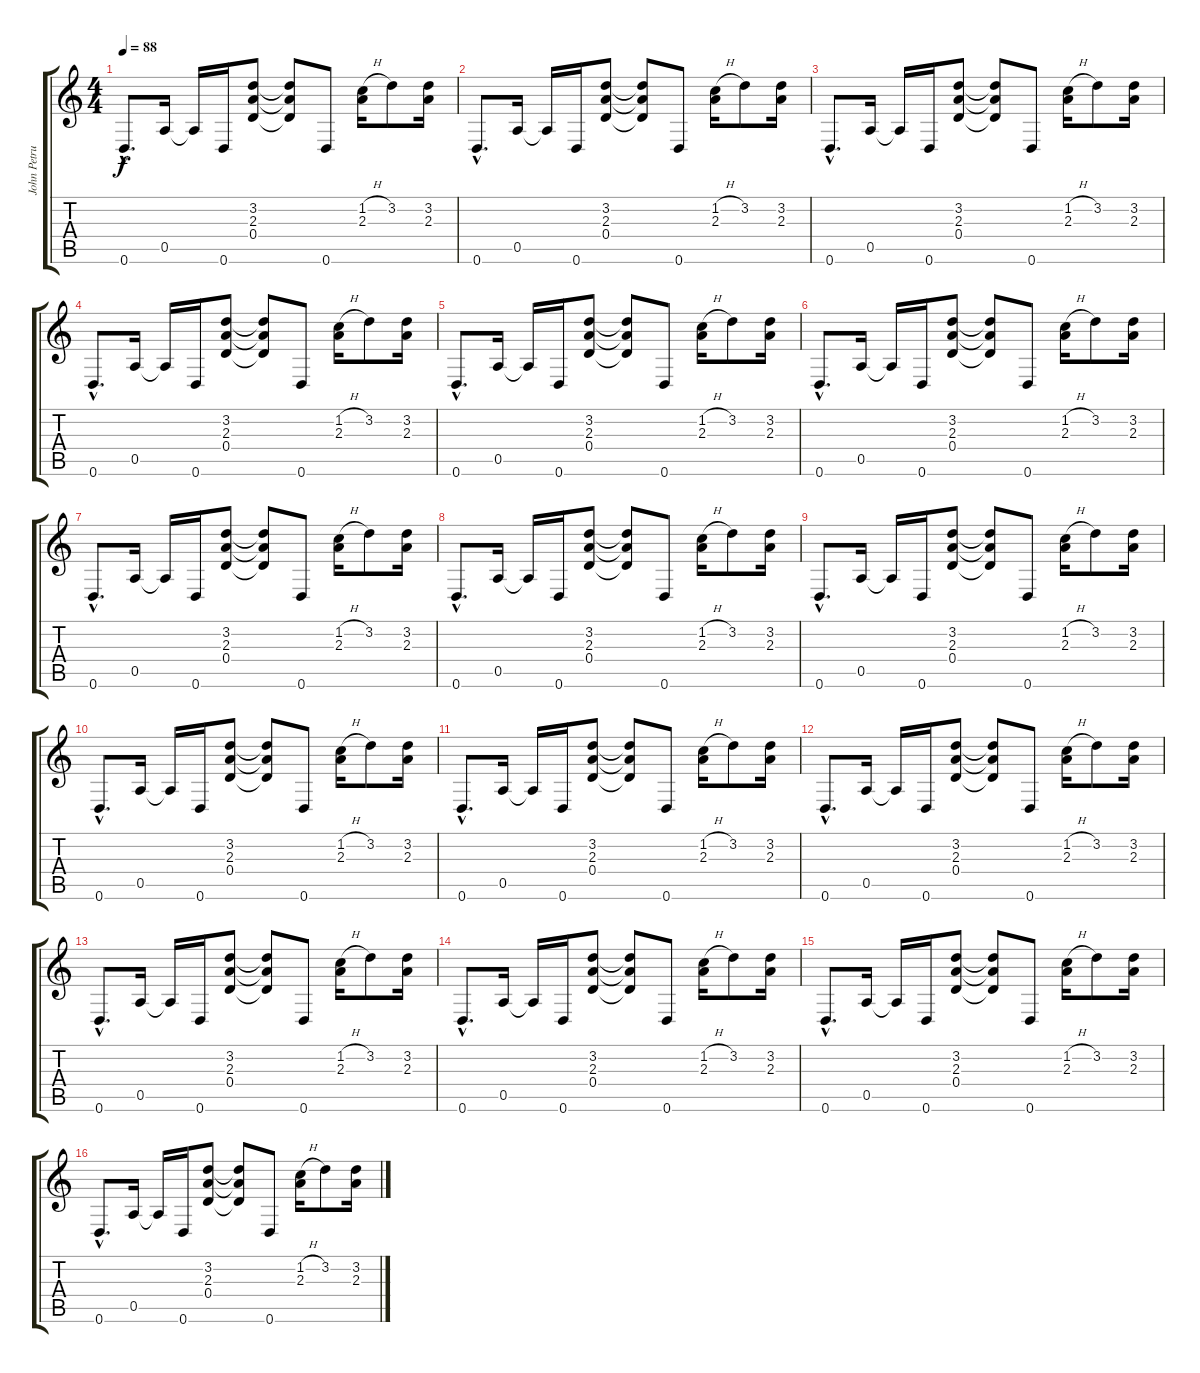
\track ("John Petrucci" "John Petru") {instrument distortionguitar}
\staff {score tabs}
\tuning (E4 B3 G3 D3 A2 D2) {hide}
\ts (4 4)
\tempo 88
\clef g2
\ks c
0.6{hac}.8{d dy f} 0.5.16 0.5{t}.16 0.6.16 (3.2 2.3 0.4).8 (3.2{t} 2.3{t} 0.4{t}).8 0.6.8 (1.2{h} 2.3).16 3.2.8 (3.2 2.3).16 |
0.6{hac}.8{d} 0.5.16 0.5{t}.16 0.6.16 (3.2 2.3 0.4).8 (3.2{t} 2.3{t} 0.4{t}).8 0.6.8 (1.2{h} 2.3).16 3.2.8 (3.2 2.3).16 |
0.6{hac}.8{d} 0.5.16 0.5{t}.16 0.6.16 (3.2 2.3 0.4).8 (3.2{t} 2.3{t} 0.4{t}).8 0.6.8 (1.2{h} 2.3).16 3.2.8 (3.2 2.3).16 |
0.6{hac}.8{d} 0.5.16 0.5{t}.16 0.6.16 (3.2 2.3 0.4).8 (3.2{t} 2.3{t} 0.4{t}).8 0.6.8 (1.2{h} 2.3).16 3.2.8 (3.2 2.3).16 |
0.6{hac}.8{d} 0.5.16 0.5{t}.16 0.6.16 (3.2 2.3 0.4).8 (3.2{t} 2.3{t} 0.4{t}).8 0.6.8 (1.2{h} 2.3).16 3.2.8 (3.2 2.3).16 |
0.6{hac}.8{d} 0.5.16 0.5{t}.16 0.6.16 (3.2 2.3 0.4).8 (3.2{t} 2.3{t} 0.4{t}).8 0.6.8 (1.2{h} 2.3).16 3.2.8 (3.2 2.3).16 |
0.6{hac}.8{d} 0.5.16 0.5{t}.16 0.6.16 (3.2 2.3 0.4).8 (3.2{t} 2.3{t} 0.4{t}).8 0.6.8 (1.2{h} 2.3).16 3.2.8 (3.2 2.3).16 |
0.6{hac}.8{d} 0.5.16 0.5{t}.16 0.6.16 (3.2 2.3 0.4).8 (3.2{t} 2.3{t} 0.4{t}).8 0.6.8 (1.2{h} 2.3).16 3.2.8 (3.2 2.3).16 |
0.6{hac}.8{d} 0.5.16 0.5{t}.16 0.6.16 (3.2 2.3 0.4).8 (3.2{t} 2.3{t} 0.4{t}).8 0.6.8 (1.2{h} 2.3).16 3.2.8 (3.2 2.3).16 |
0.6{hac}.8{d} 0.5.16 0.5{t}.16 0.6.16 (3.2 2.3 0.4).8 (3.2{t} 2.3{t} 0.4{t}).8 0.6.8 (1.2{h} 2.3).16 3.2.8 (3.2 2.3).16 |
0.6{hac}.8{d} 0.5.16 0.5{t}.16 0.6.16 (3.2 2.3 0.4).8 (3.2{t} 2.3{t} 0.4{t}).8 0.6.8 (1.2{h} 2.3).16 3.2.8 (3.2 2.3).16 |
0.6{hac}.8{d} 0.5.16 0.5{t}.16 0.6.16 (3.2 2.3 0.4).8 (3.2{t} 2.3{t} 0.4{t}).8 0.6.8 (1.2{h} 2.3).16 3.2.8 (3.2 2.3).16 |
0.6{hac}.8{d} 0.5.16 0.5{t}.16 0.6.16 (3.2 2.3 0.4).8 (3.2{t} 2.3{t} 0.4{t}).8 0.6.8 (1.2{h} 2.3).16 3.2.8 (3.2 2.3).16 |
0.6{hac}.8{d} 0.5.16 0.5{t}.16 0.6.16 (3.2 2.3 0.4).8 (3.2{t} 2.3{t} 0.4{t}).8 0.6.8 (1.2{h} 2.3).16 3.2.8 (3.2 2.3).16 |
0.6{hac}.8{d} 0.5.16 0.5{t}.16 0.6.16 (3.2 2.3 0.4).8 (3.2{t} 2.3{t} 0.4{t}).8 0.6.8 (1.2{h} 2.3).16 3.2.8 (3.2 2.3).16 |
0.6{hac}.8{d} 0.5.16 0.5{t}.16 0.6.16 (3.2 2.3 0.4).8 (3.2{t} 2.3{t} 0.4{t}).8 0.6.8 (1.2{h} 2.3).16 3.2.8 (3.2 2.3).16
